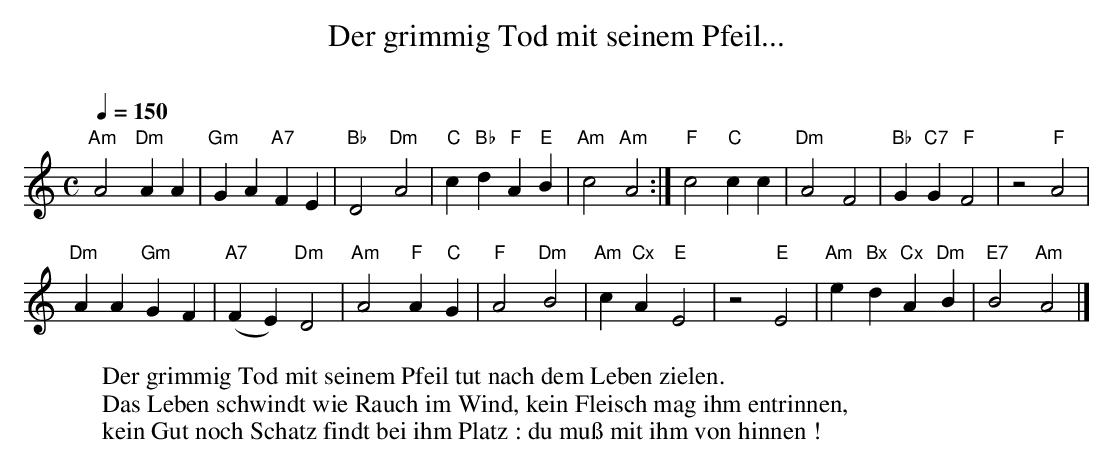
X:1
T:Der grimmig Tod mit seinem Pfeil...
O:
M:C
L:1/4
Q:1/4=150
K:C
"Am"A2"Dm"AA | "Gm"GA"A7"FE | "Bb"D2"Dm"A2 | "C"c"Bb"d"F"A"E"B | "Am"c2"Am"A2 :|\
 "F"c2"C"cc | "Dm"A2F2 | "Bb"G"C7"G"F"F2 | z2"F"A2 |
"Dm"AA"Gm"GF | "A7"(FE)"Dm"D2 | "Am"A2"F"A"C"G | "F"A2"Dm"B2 |\
 "Am"c"Cx"A"E"E2 | z2"E"E2 | "Am"e"Bx"d"Cx"A"Dm"B | "E7"B2"Am"A2 |]
W:Der grimmig Tod mit seinem Pfeil tut nach dem Leben zielen.
W:Das Leben schwindt wie Rauch im Wind, kein Fleisch mag ihm entrinnen,
W:kein Gut noch Schatz findt bei ihm Platz : du muß mit ihm von hinnen !
